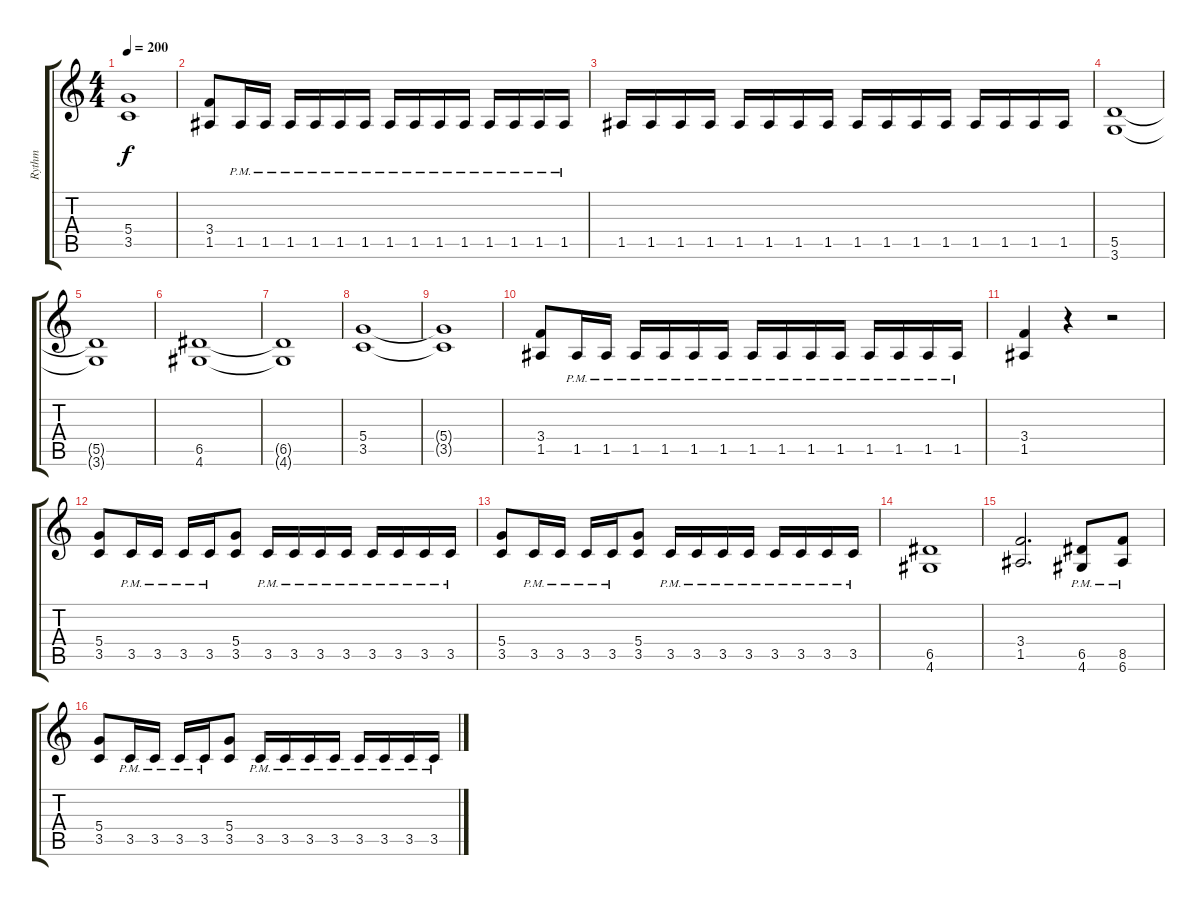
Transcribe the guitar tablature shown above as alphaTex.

\track ("Rythm" "Rythm") {instrument distortionguitar}
\staff {score tabs}
\tuning (E4 B3 G3 D3 A2 E2) {hide}
\ts (4 4)
\tempo 200
\clef g2
\ks c
(5.4{t} 3.5{t}).1{dy f} |
(3.4 1.5).8 1.5{pm}.16 1.5{pm}.16 1.5{pm}.16 1.5{pm}.16 1.5{pm}.16 1.5{pm}.16 1.5{pm}.16 1.5{pm}.16 1.5{pm}.16 1.5{pm}.16 1.5{pm}.16 1.5{pm}.16 1.5{pm}.16 1.5{pm}.16 |
1.5.16 1.5.16 1.5.16 1.5.16 1.5.16 1.5.16 1.5.16 1.5.16 1.5.16 1.5.16 1.5.16 1.5.16 1.5.16 1.5.16 1.5.16 1.5.16 |
(5.5 3.6).1 |
(5.5{t} 3.6{t}).1 |
(6.5 4.6).1 |
(6.5{t} 4.6{t}).1 |
(5.4 3.5).1 |
(5.4{t} 3.5{t}).1 |
(3.4 1.5).8 1.5{pm}.16 1.5{pm}.16 1.5{pm}.16 1.5{pm}.16 1.5{pm}.16 1.5{pm}.16 1.5{pm}.16 1.5{pm}.16 1.5{pm}.16 1.5{pm}.16 1.5{pm}.16 1.5{pm}.16 1.5{pm}.16 1.5{pm}.16 |
(3.4 1.5).4 r.4 r.2 |
(5.4 3.5).8 3.5{pm}.16 3.5{pm}.16 3.5{pm}.16 3.5{pm}.16 (5.4 3.5).8 3.5{pm}.16 3.5{pm}.16 3.5{pm}.16 3.5{pm}.16 3.5{pm}.16 3.5{pm}.16 3.5{pm}.16 3.5{pm}.16 |
(5.4 3.5).8 3.5{pm}.16 3.5{pm}.16 3.5{pm}.16 3.5{pm}.16 (5.4 3.5).8 3.5{pm}.16 3.5{pm}.16 3.5{pm}.16 3.5{pm}.16 3.5{pm}.16 3.5{pm}.16 3.5{pm}.16 3.5{pm}.16 |
(6.5 4.6).1 |
(3.4 1.5).2{d} (6.5{pm} 4.6{pm}).8 (8.5{pm} 6.6{pm}).8 |
(5.4 3.5).8 3.5{pm}.16 3.5{pm}.16 3.5{pm}.16 3.5{pm}.16 (5.4 3.5).8 3.5{pm}.16 3.5{pm}.16 3.5{pm}.16 3.5{pm}.16 3.5{pm}.16 3.5{pm}.16 3.5{pm}.16 3.5{pm}.16
